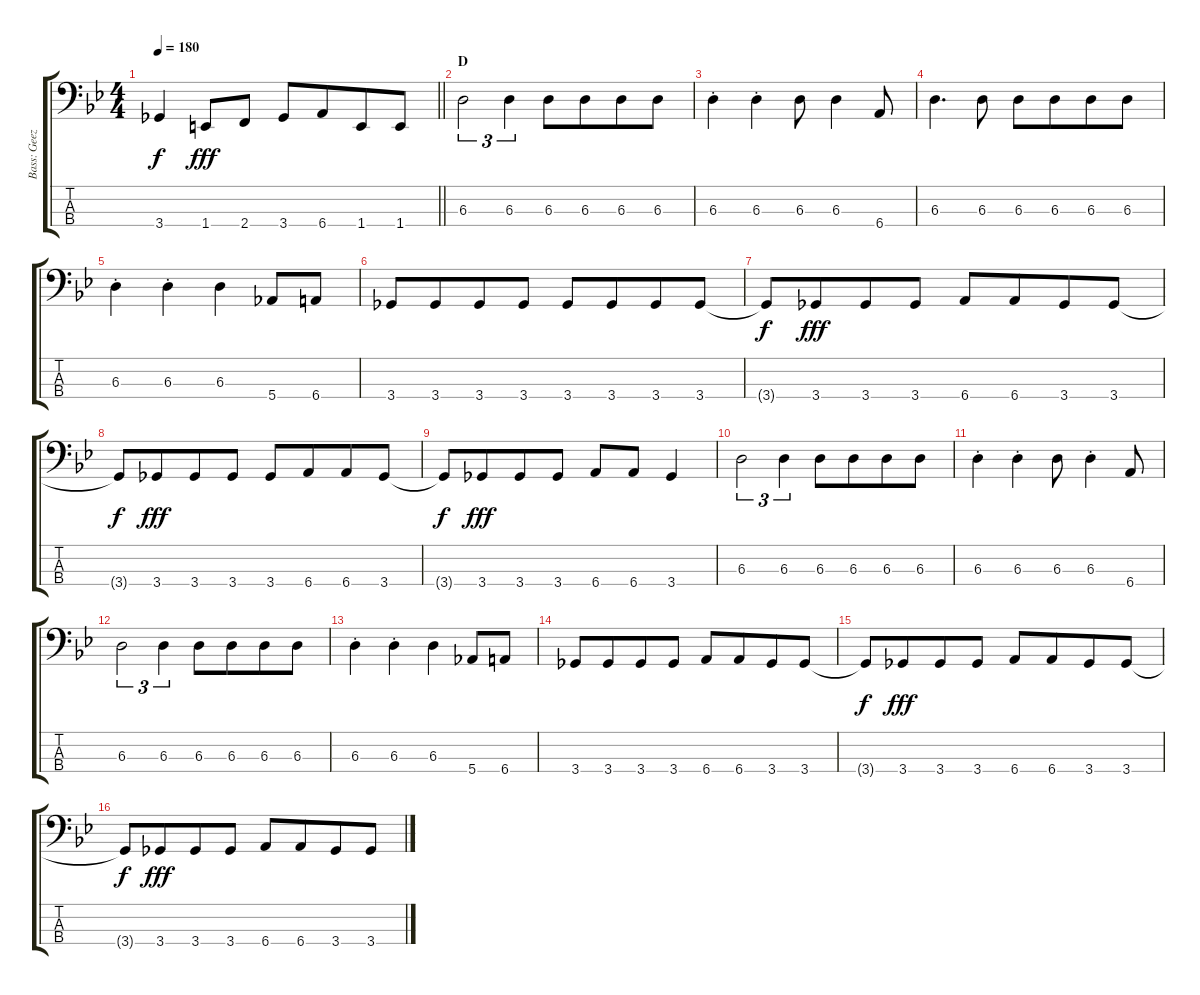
\track ("Bass: Geezer" "Bass: Geez") {instrument electricbassfinger}
\staff {score tabs}
\tuning (Gb2 Db2 Ab1 Eb1) {hide}
\ts (4 4)
\tempo 180
\clef f4
\barLineRight lightlight
\ks bb
3.4{t}.4{dy f} 1.4.8{dy fff} 2.4.8 3.4.8 6.4.8{beam merge} 1.4.8 1.4.8 |
\section ("" "D")
6.3.2{tu (3 2)} 6.3.4{tu (3 2)} 6.3.8 6.3.8{beam merge} 6.3.8 6.3.8 |
6.3{st}.4 6.3{st}.4 6.3.8 6.3.4 6.4.8 |
6.3.4{d} 6.3.8 6.3.8 6.3.8{beam merge} 6.3.8 6.3.8 |
6.3{st}.4 6.3{st}.4 6.3.4 5.4.8 6.4.8 |
3.4.8 3.4.8{beam merge} 3.4.8 3.4.8 3.4.8 3.4.8{beam merge} 3.4.8 3.4.8 |
3.4{t}.8{dy f} 3.4.8{dy fff beam merge} 3.4.8 3.4.8 6.4.8 6.4.8{beam merge} 3.4.8 3.4.8 |
3.4{t}.8{dy f} 3.4.8{dy fff beam merge} 3.4.8 3.4.8 3.4.8 6.4.8{beam merge} 6.4.8 3.4.8 |
3.4{t}.8{dy f} 3.4.8{dy fff beam merge} 3.4.8 3.4.8 6.4.8 6.4.8{beam merge} 3.4.4 |
6.3.2{tu (3 2)} 6.3.4{tu (3 2)} 6.3.8 6.3.8{beam merge} 6.3.8 6.3.8 |
6.3{st}.4 6.3{st}.4 6.3.8 6.3{st}.4 6.4.8 |
6.3.2{tu (3 2)} 6.3.4{tu (3 2)} 6.3.8 6.3.8{beam merge} 6.3.8 6.3.8 |
6.3{st}.4 6.3{st}.4 6.3.4 5.4.8 6.4.8 |
3.4.8 3.4.8{beam merge} 3.4.8 3.4.8 6.4.8 6.4.8{beam merge} 3.4.8 3.4.8 |
3.4{t}.8{dy f} 3.4.8{dy fff beam merge} 3.4.8 3.4.8 6.4.8 6.4.8{beam merge} 3.4.8 3.4.8 |
3.4{t}.8{dy f} 3.4.8{dy fff beam merge} 3.4.8 3.4.8 6.4.8 6.4.8{beam merge} 3.4.8 3.4.8
